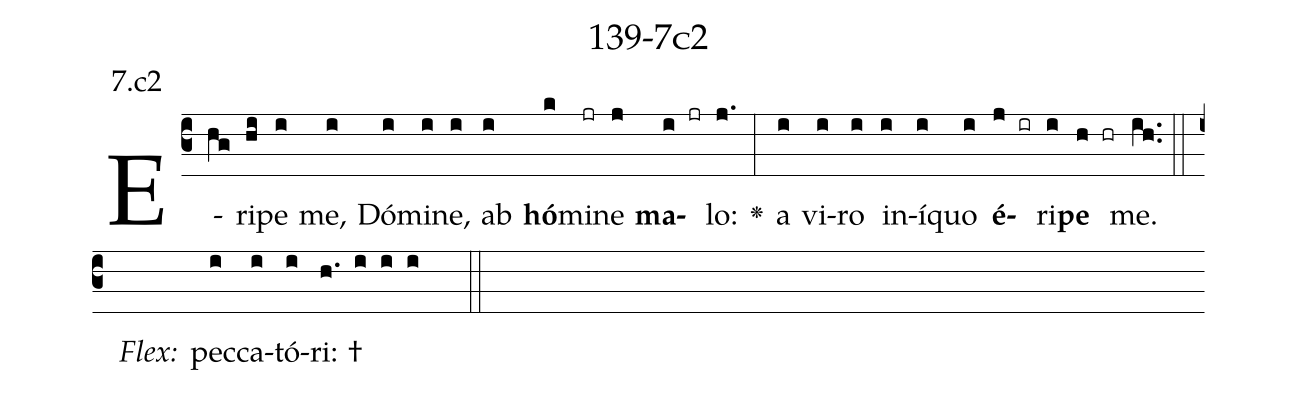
name: 139-7c2;
annotation: 7.c2;
%%
(c3)E(hg)ri(hi)pe(i) me,(i) Dó(i)mi(i)ne,(i) ab(i) <b>hó</b>(k)mi(jr)ne(j) <b>ma</b>(i jr)lo:(j.) <v>\greheightstar</v>(:) a(i) vi(i)ro(i) in(i)í(i)quo(i) <b>é</b>(j ir)ri(i)<b>pe</b>(h hr) me.(ih..) (::)
<i>Flex:</i>()  pec(i)ca(i)tó(i)ri: †(h. i i i  ::)

%E(i) u(i) o(j) u(i) a(h) e.(ih..) (::)
